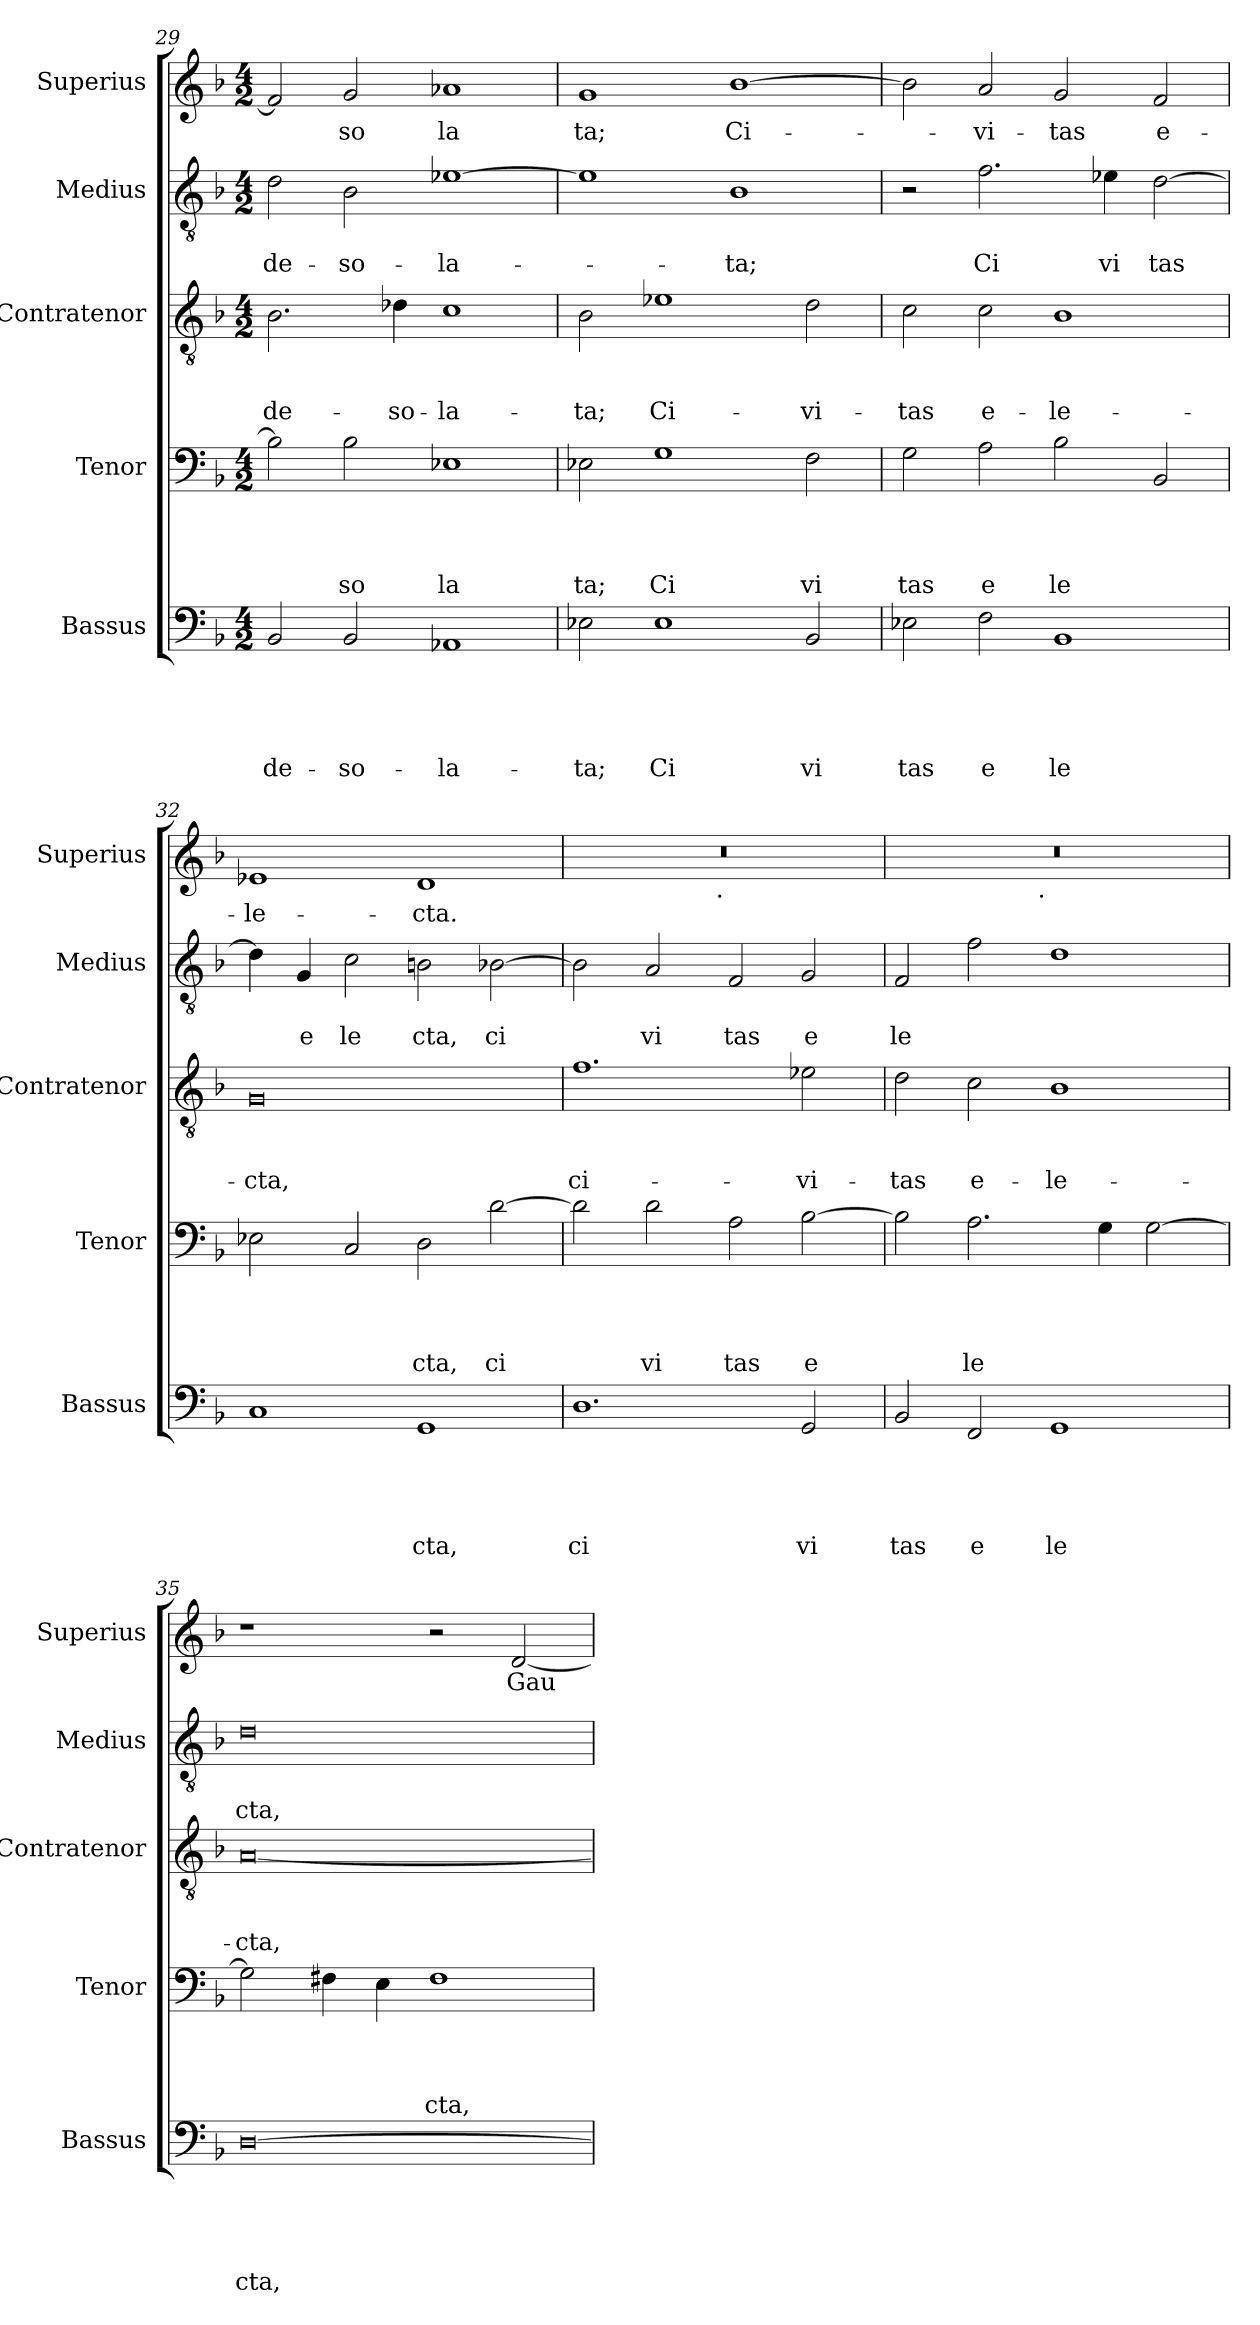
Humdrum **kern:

**kern	**text	**text	**text	**text	**text	**kern	**text	**text	**text	**text	**kern	**text	**text	**text	**kern	**text	**text	**kern	**text
*part5	*part5	*part5	*part5	*part5	*part5	*part4	*part4	*part4	*part4	*part4	*part3	*part3	*part3	*part3	*part2	*part2	*part2	*part1	*part1
*staff5	*staff5	*staff5	*staff5	*staff5	*staff5	*staff4	*staff4	*staff4	*staff4	*staff4	*staff3	*staff3	*staff3	*staff3	*staff2	*staff2	*staff2	*staff1	*staff1
*I"Bassus	*	*	*	*	*	*I"Tenor	*	*	*	*	*I"Contratenor	*	*	*	*I"Medius	*	*	*I"Superius	*
*I'Bassus	*	*	*	*	*	*I'Tenor	*	*	*	*	*I'Contratenor	*	*	*	*I'Medius	*	*	*I'Superius	*
*clefF4	*	*	*	*	*	*clefF4	*	*	*	*	*clefGv2	*	*	*	*clefGv2	*	*	*clefG2	*
*k[b-]	*	*	*	*	*	*k[b-]	*	*	*	*	*k[b-]	*	*	*	*k[b-]	*	*	*k[b-]	*
*F:	*	*	*	*	*	*F:	*	*	*	*	*F:	*	*	*	*F:	*	*	*F:	*
*M4/2	*	*	*	*	*	*M4/2	*	*	*	*	*M4/2	*	*	*	*M4/2	*	*	*M4/2	*
=29	=29	=29	=29	=29	=29	=29	=29	=29	=29	=29	=29	=29	=29	=29	=29	=29	=29	=29	=29
!	!	!	!	!	!LO:LY:b	!	!	!	!	!	!	!	!	!LO:LY:b	!	!	!LO:LY:b	!	!
2BB-/	.	.	.	.	de-	2B-\]	.	.	.	.	2.B-\	.	.	de-	2d\	.	de-	2f/]	.
!	!	!	!	!	!LO:LY:b	!	!	!	!	!LO:LY:b	!	!	!	!	!	!	!LO:LY:b	!	!LO:LY:b
2BB-/	.	.	.	.	-so-	2B-\	.	.	.	so	.	.	.	.	2B-\	.	-so-	2g/	so
!	!	!	!	!	!	!	!	!	!	!	!	!	!	!LO:LY:b	!	!	!	!	!
.	.	.	.	.	.	.	.	.	.	.	4d-X\	.	.	-so-	.	.	.	.	.
!	!	!	!	!	!LO:LY:b	!	!	!	!	!LO:LY:b	!	!	!	!LO:LY:b	!	!	!LO:LY:b	!	!LO:LY:b
1AA-X	.	.	.	.	-la-	1E-X	.	.	.	la	1c	.	.	-la-	[<1e-X	.	-la-	1a-X	la
!!LO:LB:g=z
=30	=30	=30	=30	=30	=30	=30	=30	=30	=30	=30	=30	=30	=30	=30	=30	=30	=30	=30	=30
!	!	!	!	!	!LO:LY:b	!	!	!	!	!LO:LY:b	!	!	!	!LO:LY:b	!	!	!	!	!LO:LY:b
2E-X\	.	.	.	.	-ta;	2E-X\	.	.	.	ta;	2B-\	.	.	-ta;	1e-]	.	.	1g	ta;
!	!	!	!	!	!LO:LY:b	!	!	!	!	!LO:LY:b	!	!	!	!LO:LY:b	!	!	!	!	!
1E-	.	.	.	.	Ci	1G	.	.	.	Ci	1e-X	.	.	Ci-	.	.	.	.	.
!	!	!	!	!	!	!	!	!	!	!	!	!	!	!	!	!	!LO:LY:b	!	!LO:LY:b
.	.	.	.	.	.	.	.	.	.	.	.	.	.	.	1B-	.	-ta;	[>1b-	Ci-
!	!	!	!	!	!LO:LY:b	!	!	!	!	!LO:LY:b	!	!	!	!LO:LY:b	!	!	!	!	!
2BB-/	.	.	.	.	vi	2F\	.	.	.	vi	2d\	.	.	-vi-	.	.	.	.	.
=31	=31	=31	=31	=31	=31	=31	=31	=31	=31	=31	=31	=31	=31	=31	=31	=31	=31	=31	=31
!	!	!	!	!	!LO:LY:b	!	!	!	!	!LO:LY:b	!	!	!	!LO:LY:b	!	!	!	!	!
2E-X\	.	.	.	.	tas	2G\	.	.	.	tas	2c\	.	.	-tas	2r	.	.	2b-\]	.
!	!	!	!	!	!LO:LY:b	!	!	!	!	!LO:LY:b	!	!	!	!LO:LY:b	!	!	!LO:LY:b	!	!LO:LY:b
2F\	.	.	.	.	e	2A\	.	.	.	e	2c\	.	.	e-	2.f\	.	Ci	2a/	-vi-
!	!	!	!	!	!LO:LY:b	!	!	!	!	!LO:LY:b	!	!	!	!LO:LY:b	!	!	!	!	!LO:LY:b
1BB-	.	.	.	.	le	2B-\	.	.	.	le	1B-	.	.	-le-	.	.	.	2g/	-tas
!	!	!	!	!	!	!	!	!	!	!	!	!	!	!	!	!	!LO:LY:b	!	!
.	.	.	.	.	.	.	.	.	.	.	.	.	.	.	4e-X\	.	vi	.	.
!	!	!	!	!	!	!	!	!	!	!	!	!	!	!	!	!	!LO:LY:b	!	!LO:LY:b
.	.	.	.	.	.	2BB-/	.	.	.	.	.	.	.	.	[>2d\	.	tas	2f/	e-
=32	=32	=32	=32	=32	=32	=32	=32	=32	=32	=32	=32	=32	=32	=32	=32	=32	=32	=32	=32
!	!	!	!	!	!	!	!	!	!	!	!	!	!	!LO:LY:b	!	!	!	!	!LO:LY:b
1C	.	.	.	.	.	2E-X\	.	.	.	.	0G	.	.	-cta,	4d\]	.	.	1e-X	-le-
!	!	!	!	!	!	!	!	!	!	!	!	!	!	!	!	!	!LO:LY:b	!	!
.	.	.	.	.	.	.	.	.	.	.	.	.	.	.	4G/	.	e	.	.
!	!	!	!	!	!	!	!	!	!	!	!	!	!	!	!	!	!LO:LY:b	!	!
.	.	.	.	.	.	2C/	.	.	.	.	.	.	.	.	2c\	.	le	.	.
!	!	!	!	!	!LO:LY:b	!	!	!	!	!LO:LY:b	!	!	!	!	!	!	!LO:LY:b	!	!LO:LY:b
1GG	.	.	.	.	cta,	2D\	.	.	.	cta,	.	.	.	.	2Bn\	.	cta,	1d	-cta.
!	!	!	!	!	!	!	!	!	!	!LO:LY:b	!	!	!	!	!	!	!LO:LY:b	!	!
.	.	.	.	.	.	[>2d\	.	.	.	ci	.	.	.	.	[>2B-X\	.	ci	.	.
=33	=33	=33	=33	=33	=33	=33	=33	=33	=33	=33	=33	=33	=33	=33	=33	=33	=33	=33	=33
!	!	!	!	!	!LO:LY:b	!	!	!	!	!	!	!	!	!LO:LY:b	!	!	!	!	!
*	*	*	*	*	*	*	*	*	*	*	*	*	*	*	*	*	*	*^	*
1.D	.	.	.	.	ci	2d\]	.	.	.	.	1.f	.	.	ci-	2B-\]	.	.	0r	2ryy	.
!	!	!	!	!	!	!	!	!	!	!LO:LY:b	!	!	!	!	!	!	!LO:LY:b	!	!	!
.	.	.	.	.	.	2d\	.	.	.	vi	.	.	.	.	2A/	.	vi	.	4...ryy	.
!	!	!	!	!	!	!	!	!	!	!	!	!	!	!	!	!	!	!	!LO:TX:b:t=.	!
.	.	.	.	.	.	.	.	.	.	.	.	.	.	.	.	.	.	.	1ryy	.
!	!	!	!	!	!	!	!	!	!	!LO:LY:b	!	!	!	!	!	!	!LO:LY:b	!	!	!
.	.	.	.	.	.	2A\	.	.	.	tas	.	.	.	.	2F/	.	tas	.	.	.
!	!	!	!	!	!LO:LY:b	!	!	!	!	!LO:LY:b	!	!	!	!LO:LY:b	!	!	!LO:LY:b	!	!	!
2GG/	.	.	.	.	vi	[>2B-\	.	.	.	e	2e-X\	.	.	-vi-	2G/	.	e	.	.	.
.	.	.	.	.	.	.	.	.	.	.	.	.	.	.	.	.	.	.	32ryy	.
=34	=34	=34	=34	=34	=34	=34	=34	=34	=34	=34	=34	=34	=34	=34	=34	=34	=34	=34	=34	=34
!	!	!	!	!	!LO:LY:b	!	!	!	!	!	!	!	!	!LO:LY:b	!	!	!LO:LY:b	!	!	!
2BB-/	.	.	.	.	tas	2B-\]	.	.	.	.	2d\	.	.	-tas	2F/	.	le	0r	2ryy	.
!	!	!	!	!	!LO:LY:b	!	!	!	!	!LO:LY:b	!	!	!	!LO:LY:b	!	!	!	!	!	!
2FF/	.	.	.	.	e	2.A\	.	.	.	le	2c\	.	.	e-	2f\	.	.	.	4...ryy	.
!	!	!	!	!	!	!	!	!	!	!	!	!	!	!	!	!	!	!	!LO:TX:b:t=.	!
.	.	.	.	.	.	.	.	.	.	.	.	.	.	.	.	.	.	.	1ryy	.
!	!	!	!	!	!LO:LY:b	!	!	!	!	!	!	!	!	!LO:LY:b	!	!	!	!	!	!
1GG	.	.	.	.	le	.	.	.	.	.	1B-	.	.	-le-	1d	.	.	.	.	.
.	.	.	.	.	.	4G\	.	.	.	.	.	.	.	.	.	.	.	.	.	.
.	.	.	.	.	.	[>2G\	.	.	.	.	.	.	.	.	.	.	.	.	.	.
.	.	.	.	.	.	.	.	.	.	.	.	.	.	.	.	.	.	.	32ryy	.
=35	=35	=35	=35	=35	=35	=35	=35	=35	=35	=35	=35	=35	=35	=35	=35	=35	=35	=35	=35	=35
!	!	!	!	!	!LO:LY:b	!	!	!	!	!	!	!	!	!LO:LY:b	!	!	!LO:LY:b	!	!	!
*	*	*	*	*	*	*	*	*	*	*	*	*	*	*	*	*	*	*v	*v	*
[>0D	.	.	.	.	cta,	2G\]	.	.	.	.	[<0A	.	.	-cta,	0d	.	cta,	1r	.
.	.	.	.	.	.	4F#X\	.	.	.	.	.	.	.	.	.	.	.	.	.
.	.	.	.	.	.	4E\	.	.	.	.	.	.	.	.	.	.	.	.	.
!	!	!	!	!	!	!	!	!	!	!LO:LY:b	!	!	!	!	!	!	!	!	!
.	.	.	.	.	.	1F#	.	.	.	cta,	.	.	.	.	.	.	.	2r	.
!	!	!	!	!	!	!	!	!	!	!	!	!	!	!	!	!	!	!	!LO:LY:b
.	.	.	.	.	.	.	.	.	.	.	.	.	.	.	.	.	.	[<2d/	Gau-
=	=	=	=	=	=	=	=	=	=	=	=	=	=	=	=	=	=	=	=
*-	*-	*-	*-	*-	*-	*-	*-	*-	*-	*-	*-	*-	*-	*-	*-	*-	*-	*-	*-
